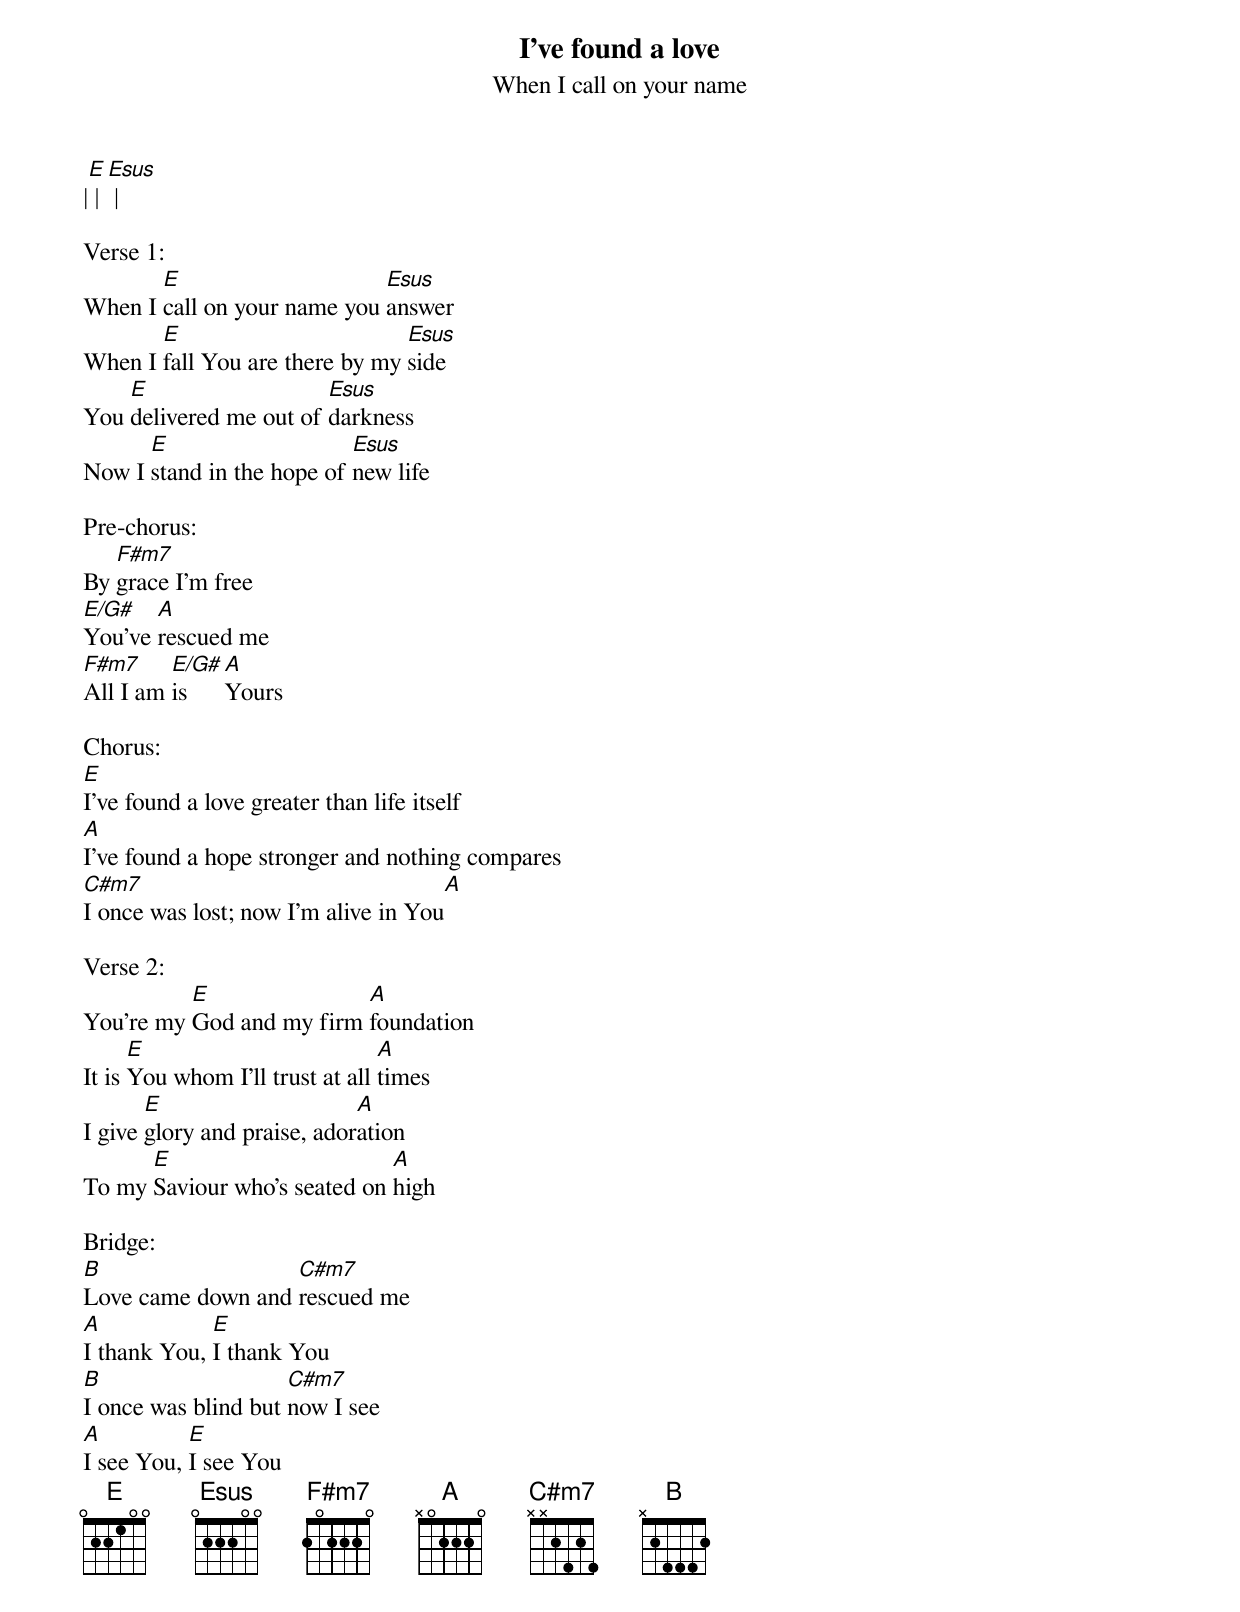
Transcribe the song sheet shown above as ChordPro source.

{title: I've found a love}
{subtitle: When I call on your name}
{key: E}
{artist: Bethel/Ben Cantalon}

|[E] |[Esus] |

Verse 1:
When I [E]call on your name you [Esus]answer
When I [E]fall You are there by my [Esus]side
You [E]delivered me out of [Esus]darkness
Now I [E]stand in the hope of [Esus]new life

Pre-chorus:
By [F#m7]grace I'm free
[E/G#]You've [A]rescued me
[F#m7]All I am [E/G#]is [A]Yours

Chorus:
[E]I've found a love greater than life itself
[A]I've found a hope stronger and nothing compares
[C#m7]I once was lost; now I'm alive in You[A]

Verse 2:
You're my [E]God and my firm [A]foundation
It is [E]You whom I'll trust at all [A]times
I give [E]glory and praise, ador[A]ation
To my [E]Saviour who's seated on [A]high

Bridge:
[B]Love came down and [C#m7]rescued me
[A]I thank You, [E]I thank You
[B]I once was blind but [C#m7]now I see
[A]I see You, [E]I see You
